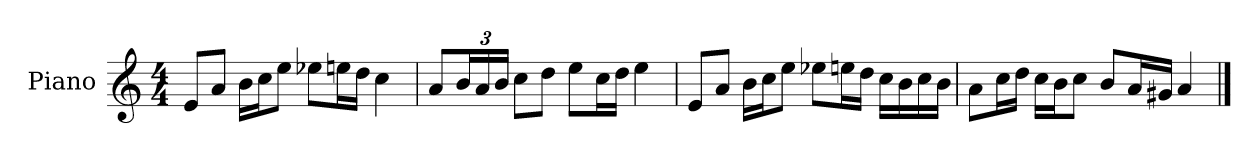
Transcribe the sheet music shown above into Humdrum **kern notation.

**kern
*part1
*staff1
*I"Piano
*I'P-no
*clefG2
*k[]
*M4/4
*MM90
=1
8e/L
8a/J
16b\LL
16cc\J
8ee\J
8ee-X\L
16een\L
16dd\JJ
4cc\
=2
8a/L
*Xbrackettup
24b/L
24a/
24b/JJ
8cc\L
8dd\J
8ee\L
16cc\L
16dd\JJ
4ee\
=3
8e/L
8a/J
16b\LL
16cc\J
8ee\J
8ee-X\L
16een\L
16dd\JJ
16cc\LL
16b\
16cc\
16b\JJ
!!LO:LB:g=z
=4
8a\L
16cc\L
16dd\JJ
16cc\LL
16b\J
8cc\J
8b/L
16a/L
16g#X/JJ
4a/
==
*-
